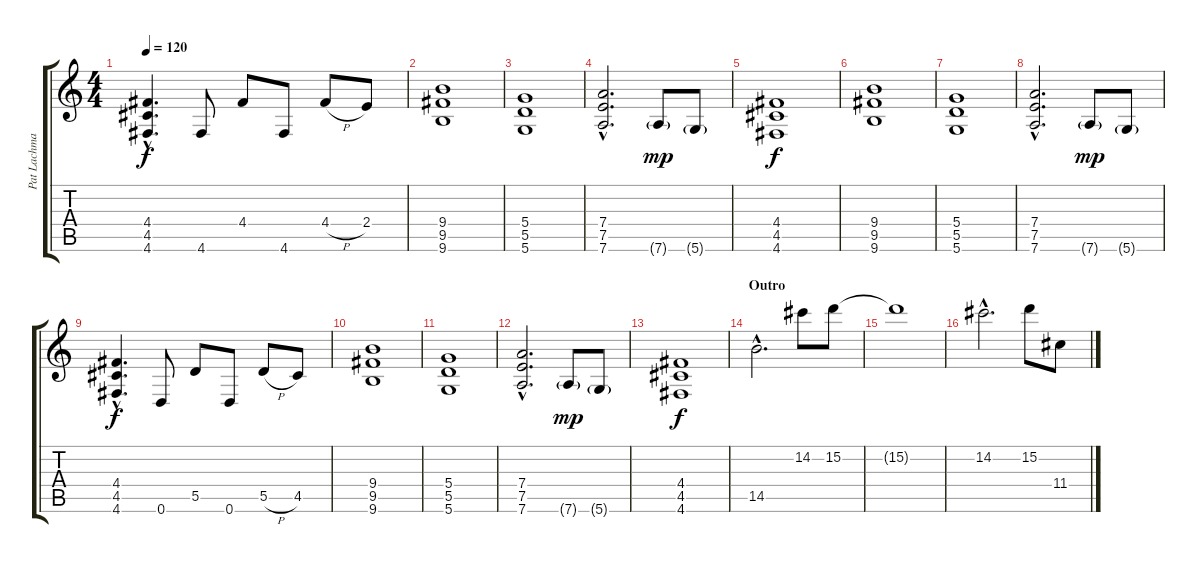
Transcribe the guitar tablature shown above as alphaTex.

\track ("Pat Lachman" "Pat Lachma") {instrument distortionguitar}
\staff {score tabs}
\tuning (E4 B3 G3 D3 A2 D2) {hide}
\ts (4 4)
\tempo 120
\clef g2
\ks c
(4.4{hac} 4.5{hac} 4.6{hac}).4{d dy f} 4.6.8 4.4.8 4.6.8 4.4{h}.8 2.4.8 |
(9.4 9.5 9.6).1 |
(5.4 5.5 5.6).1 |
(7.4{hac} 7.5{hac} 7.6{hac}).2{d} 7.6{g}.8{dy mp} 5.6{g}.8 |
(4.4 4.5 4.6).1{dy f} |
(9.4 9.5 9.6).1 |
(5.4 5.5 5.6).1 |
(7.4{hac} 7.5{hac} 7.6{hac}).2{d} 7.6{g}.8{dy mp} 5.6{g}.8 |
(4.4{hac} 4.5{hac} 4.6{hac}).4{d dy f} 0.6.8 5.5.8 0.6.8 5.5{h}.8 4.5.8 |
(9.4 9.5 9.6).1 |
(5.4 5.5 5.6).1 |
(7.4{hac} 7.5{hac} 7.6{hac}).2{d} 7.6{g}.8{dy mp} 5.6{g}.8 |
(4.4 4.5 4.6).1{dy f} |
\section ("" "Outro")
14.5{hac}.2{d} 14.2.8 15.2.8 |
15.2{t}.1 |
14.2{hac}.2{d} 15.2.8 11.4.8
